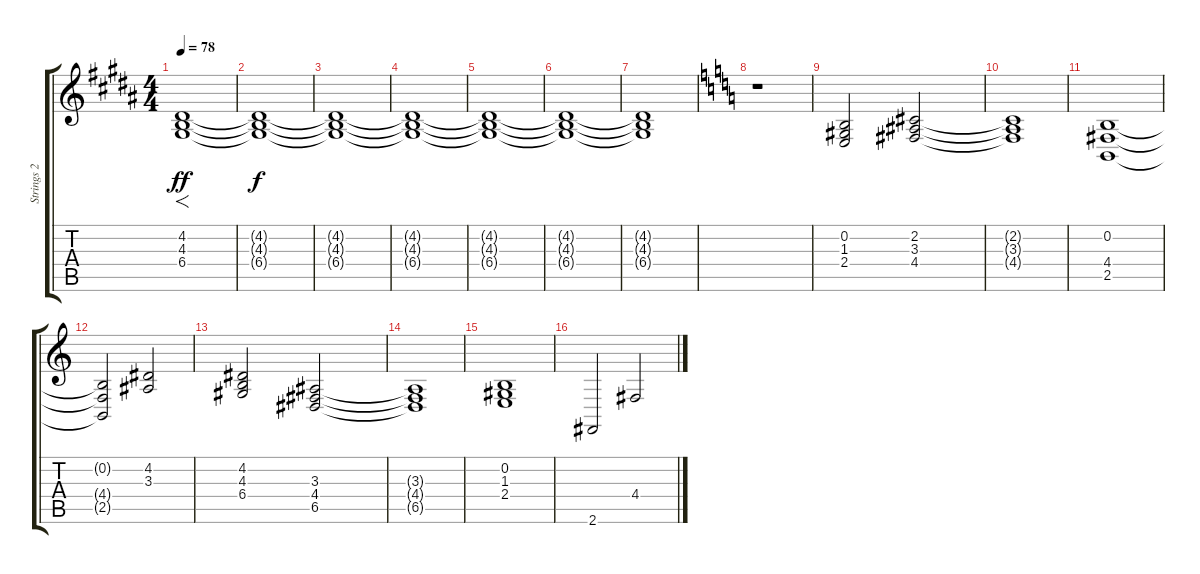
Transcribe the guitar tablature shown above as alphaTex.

\track ("Strings 2" "Strings 2") {instrument stringensemble2}
\staff {score tabs}
\tuning (E4 B3 G3 D3 A2 E2) {hide}
\ts (4 4)
\tempo 78
\clef g2
\ks b
(4.2 4.3 6.4).1{f dy ff instrument stringensemble2} |
(4.2{t} 4.3{t} 6.4{t}).1{dy f} |
(4.2{t} 4.3{t} 6.4{t}).1 |
(4.2{t} 4.3{t} 6.4{t}).1 |
(4.2{t} 4.3{t} 6.4{t}).1 |
(4.2{t} 4.3{t} 6.4{t}).1 |
(4.2{t} 4.3{t} 6.4{t}).1{volume 0} |
\ks c
r.1{volume 9} |
(0.2 1.3 2.4).2 (2.2 3.3 4.4).2 |
(2.2{t} 3.3{t} 4.4{t}).1 |
(0.2 4.4 2.5).1 |
(0.2{t} 4.4{t} 2.5{t}).2 (4.2 3.3).2 |
(4.2 4.3 6.4).2 (3.3 4.4 6.5).2 |
(3.3{t} 4.4{t} 6.5{t}).1 |
(0.2 1.3 2.4).1 |
2.6.2 4.4.2
